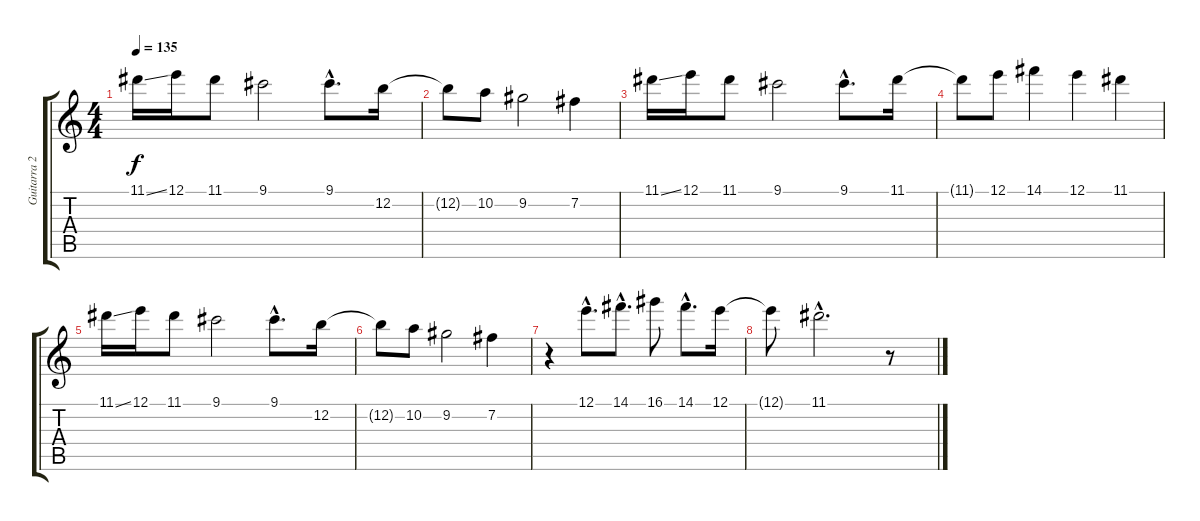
\track ("Guitarra 2" "Guitarra 2") {instrument distortionguitar}
\staff {score tabs}
\tuning (E4 B3 G3 D3 A2 E2) {hide}
\ts (4 4)
\tempo 135
\clef g2
\ks c
11.1{ss}.16{dy f instrument distortionguitar} 12.1.16 11.1.8 9.1.2 9.1{hac}.8{d} 12.2.16 |
12.2{t}.8 10.2.8 9.2.2 7.2.4 |
11.1{ss}.16 12.1.16 11.1.8 9.1.2 9.1{hac}.8{d} 11.1.16 |
11.1{t}.8 12.1.8 14.1.4 12.1.4 11.1.4 |
11.1{ss}.16 12.1.16 11.1.8 9.1.2 9.1{hac}.8{d} 12.2.16 |
12.2{t}.8 10.2.8 9.2.2 7.2.4 |
r.4 12.1{hac}.8{d} 14.1{hac}.8{d} 16.1.8 14.1{hac}.8{d} 12.1.16 |
12.1{t}.8 11.1{hac}.2{d} r.8
